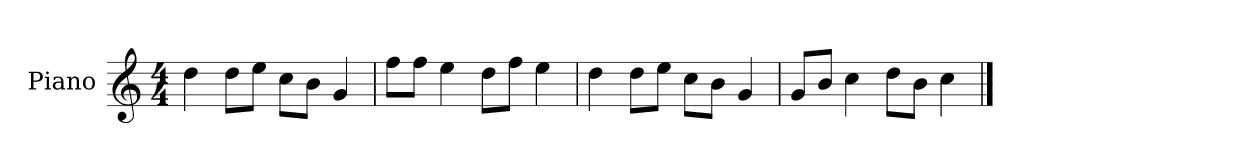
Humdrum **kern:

**kern
*part1
*staff1
*I"Piano
*I'P-no
*clefG2
*k[]
*M4/4
*MM90
=1
4dd\
8dd\L
8ee\J
8cc\L
8b\J
4g/
=2
8ff\L
8ff\J
4ee\
8dd\L
8ff\J
4ee\
=3
4dd\
8dd\L
8ee\J
8cc\L
8b\J
4g/
=4
8g/L
8b/J
4cc\
8dd\L
8b\J
4cc\
==
*-
